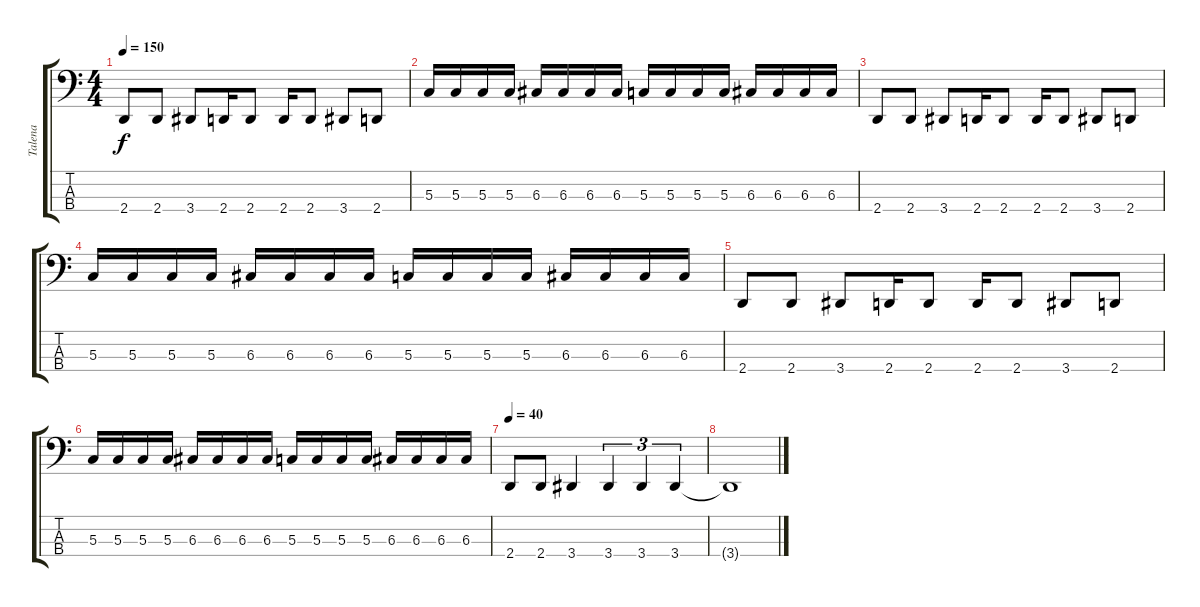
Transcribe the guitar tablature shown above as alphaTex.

\track ("Talena" "Talena") {instrument electricbassfinger}
\staff {score tabs}
\tuning (F2 C2 G1 C1) {hide}
\ts (4 4)
\tempo 150
\clef f4
\ks c
2.4.8{dy f} 2.4.8 3.4.8 2.4.16 2.4.8 2.4.16 2.4.8 3.4.8 2.4.8 |
5.3.16 5.3.16 5.3.16 5.3.16 6.3.16 6.3.16 6.3.16 6.3.16 5.3.16 5.3.16 5.3.16 5.3.16 6.3.16 6.3.16 6.3.16 6.3.16 |
2.4.8 2.4.8 3.4.8 2.4.16 2.4.8 2.4.16 2.4.8 3.4.8 2.4.8 |
5.3.16 5.3.16 5.3.16 5.3.16 6.3.16 6.3.16 6.3.16 6.3.16 5.3.16 5.3.16 5.3.16 5.3.16 6.3.16 6.3.16 6.3.16 6.3.16 |
2.4.8 2.4.8 3.4.8 2.4.16 2.4.8 2.4.16 2.4.8 3.4.8 2.4.8 |
5.3.16 5.3.16 5.3.16 5.3.16 6.3.16 6.3.16 6.3.16 6.3.16 5.3.16 5.3.16 5.3.16 5.3.16 6.3.16 6.3.16 6.3.16 6.3.16 |
\tempo 40
2.4.8 2.4.8 3.4.4 3.4.4{tu (3 2)} 3.4.4{tu (3 2)} 3.4.4{tu (3 2)} |
3.4{t}.1{volume 0}
